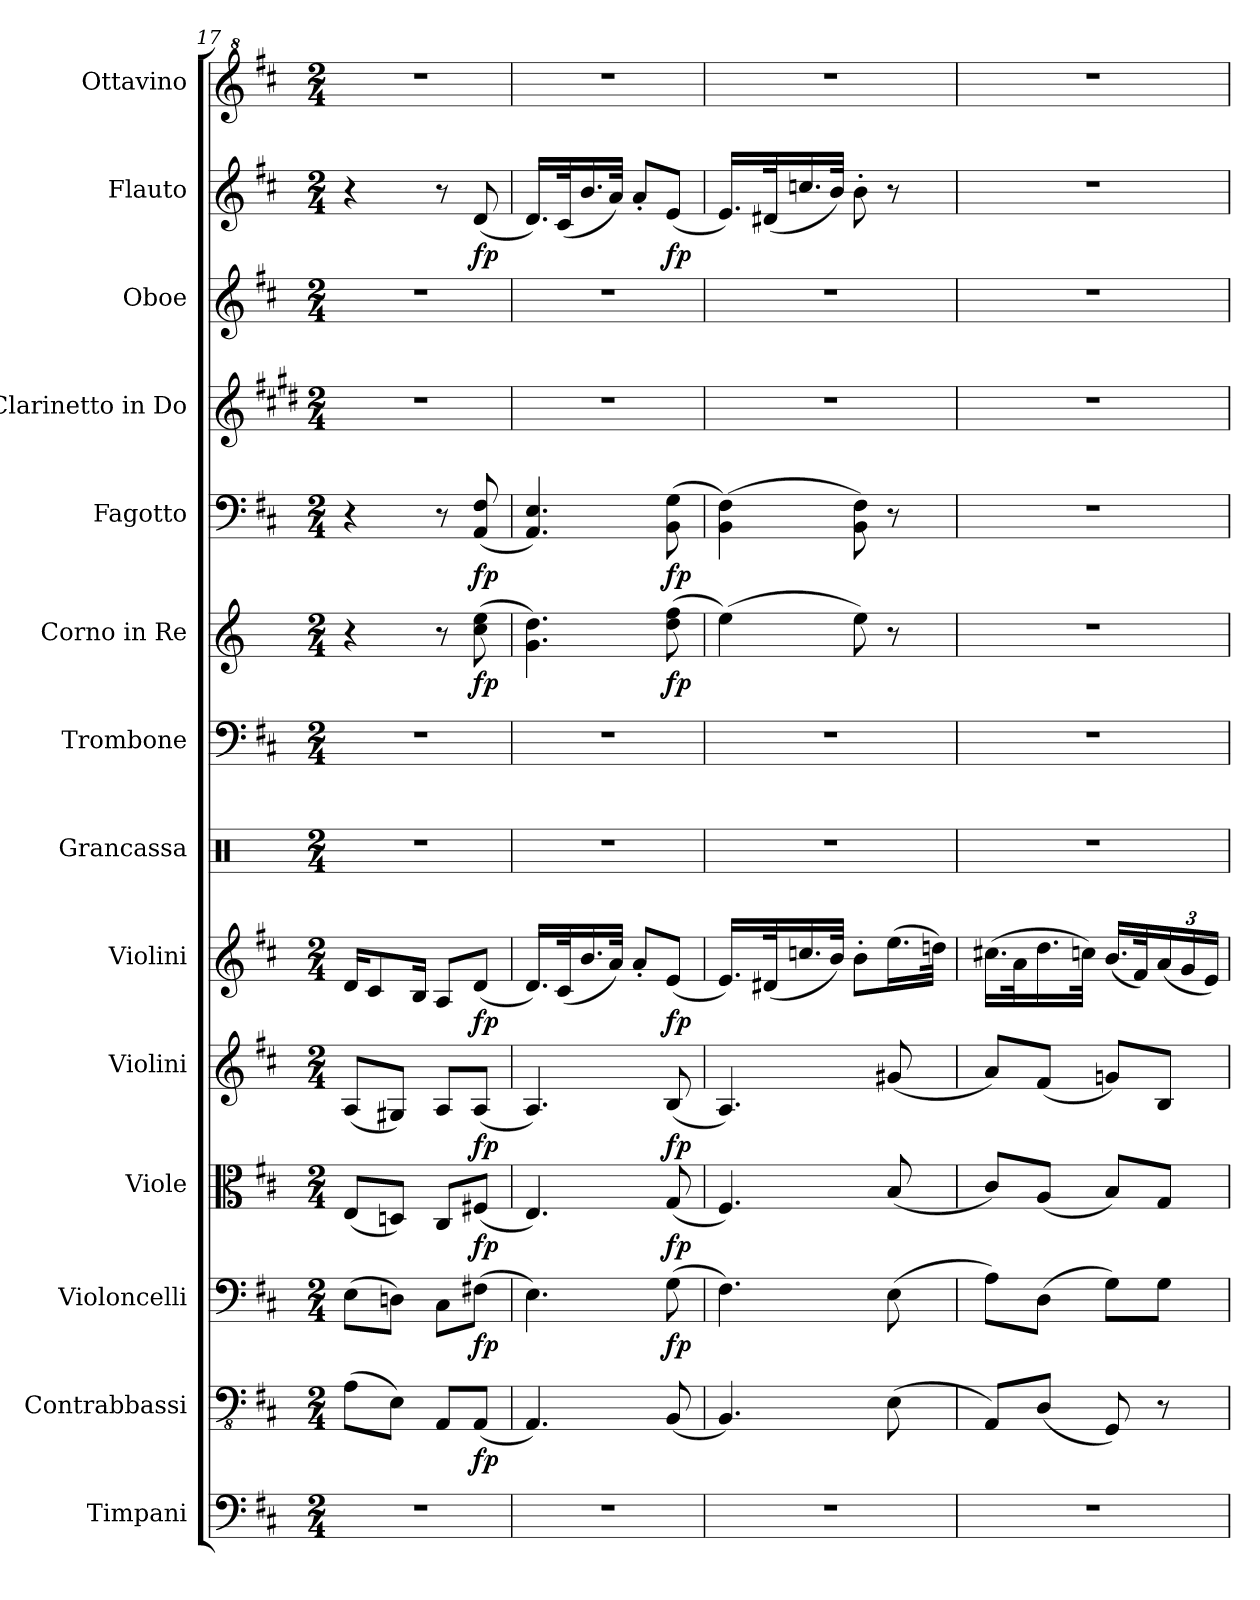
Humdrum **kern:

**kern	**kern	**dynam	**kern	**dynam	**kern	**dynam	**kern	**dynam	**kern	**dynam	**kern	**kern	**kern	**dynam	**kern	**dynam	**kern	**kern	**kern	**dynam	**kern
*part14	*part13	*part13	*part12	*part12	*part11	*part11	*part10	*part10	*part9	*part9	*part8	*part7	*part6	*part6	*part5	*part5	*part4	*part3	*part2	*part2	*part1
*staff14	*staff13	*staff13	*staff12	*staff12	*staff11	*staff11	*staff10	*staff10	*staff9	*staff9	*staff8	*staff7	*staff6	*staff6	*staff5	*staff5	*staff4	*staff3	*staff2	*staff2	*staff1
*I"Timpani	*I"Contrabbassi	*	*I"Violoncelli	*	*I"Viole	*	*I"Violini	*	*I"Violini	*	*I"Grancassa	*I"Trombone	*I"Corno in Re	*	*I"Fagotto	*	*I"Clarinetto in Do	*I"Oboe	*I"Flauto	*	*I"Ottavino
*I'Timp.	*I'Cb.	*	*	*	*	*	*I'Vl.	*	*I'Vl.	*	*I'Gc.	*I'Tbn.	*I'Cor.	*	*I'Fag.	*	*I'Cl. Do	*I'Ob.	*I'Fl.	*	*I'Ott.
*clefF4	*clefFv4	*	*clefF4	*	*clefC3	*	*clefG2	*	*clefG2	*	*clefX	*clefF4	*clefG2	*	*clefF4	*	*clefG2	*clefG2	*clefG2	*	*clefG^2
*	*	*	*	*	*	*	*	*	*	*	*	*	*ITrd6c10	*	*	*	*ITrd1c2	*	*	*	*ITrd-7c-12
*k[f#c#]	*k[f#c#]	*	*k[f#c#]	*	*k[f#c#]	*	*k[f#c#]	*	*k[f#c#]	*	*k[]	*k[f#c#]	*k[f#c#]	*	*k[f#c#]	*	*k[f#c#]	*k[f#c#]	*k[f#c#]	*	*k[f#c#]
*M2/4	*M2/4	*	*M2/4	*	*M2/4	*	*M2/4	*	*M2/4	*	*M2/4	*M2/4	*M2/4	*	*M2/4	*	*M2/4	*M2/4	*M2/4	*	*M2/4
=17	=17	=17	=17	=17	=17	=17	=17	=17	=17	=17	=17	=17	=17	=17	=17	=17	=17	=17	=17	=17	=17
2r	(8AA\L	.	(8E\L	.	(8E/L	.	(8A/L	.	16d/KL	.	2r	2r	4r	.	4r	.	2r	2r	4r	.	2r
.	.	.	.	.	.	.	.	.	8c#/	.	.	.	.	.	.	.	.	.	.	.	.
.	8EE\J)	.	8Dn\J)	.	8Dn/J)	.	8G#X/J)	.	.	.	.	.	.	.	.	.	.	.	.	.	.
.	.	.	.	.	.	.	.	.	16B/Jk	.	.	.	.	.	.	.	.	.	.	.	.
.	8AAA/L	.	8C#\L	.	8C#/L	.	8A/L	.	8A/L	.	.	.	8r	.	8r	.	.	.	8r	.	.
!	!	!LO:DY:b	!	!LO:DY:b	!	!LO:DY:b	!	!LO:DY:b	!	!LO:DY:b	!	!	!	!LO:DY:b	!	!LO:DY:b	!	!	!	!LO:DY:b	!
.	(8AAA/J	fp	(8F#X\J	fp	(8F#X/J	fp	(8A/J	fp	(8d/J	fp	.	.	(8d\ 8f#\	fp	(8AA/ 8F#/	fp	.	.	(8d/	fp	.
=18	=18	=18	=18	=18	=18	=18	=18	=18	=18	=18	=18	=18	=18	=18	=18	=18	=18	=18	=18	=18	=18
2r	4.AAA/)	.	4.E\)	.	4.E/)	.	4.A/)	.	16.d/LL)	.	2r	2r	4.A\ 4.e\)	.	4.AA/ 4.E/)	.	2r	2r	16.d/LL)	.	2r
.	.	.	.	.	.	.	.	.	(32c#/K	.	.	.	.	.	.	.	.	.	(32c#/K	.	.
.	.	.	.	.	.	.	.	.	16.b/	.	.	.	.	.	.	.	.	.	16.b/	.	.
.	.	.	.	.	.	.	.	.	32a/JJk)	.	.	.	.	.	.	.	.	.	32a/JJk)	.	.
.	.	.	.	.	.	.	.	.	8a'/L	.	.	.	.	.	.	.	.	.	8a'/L	.	.
!	!	!	!	!LO:DY:b	!	!LO:DY:b	!	!LO:DY:b	!	!LO:DY:b	!	!	!	!LO:DY:b	!	!LO:DY:b	!	!	!	!LO:DY:b	!
.	(8BBB/	.	(8G\	fp	(8G/	fp	(8B/	fp	(8e/J	fp	.	.	(8e\ 8g\	fp	(8BB\ 8G\	fp	.	.	(8e/J	fp	.
!!LO:PB:g=z
=19	=19	=19	=19	=19	=19	=19	=19	=19	=19	=19	=19	=19	=19	=19	=19	=19	=19	=19	=19	=19	=19
2r	4.BBB/)	.	4.F#\)	.	4.F#/)	.	4.A/)	.	16.e/LL)	.	2r	2r	(4f#\)	.	(4BB\ 4F#\)	.	2r	2r	16.e/LL)	.	2r
.	.	.	.	.	.	.	.	.	(32d#X/K	.	.	.	.	.	.	.	.	.	(32d#X/K	.	.
.	.	.	.	.	.	.	.	.	16.ccn/	.	.	.	.	.	.	.	.	.	16.ccn/	.	.
.	.	.	.	.	.	.	.	.	32b/JJk)	.	.	.	.	.	.	.	.	.	32b/JJk)	.	.
.	.	.	.	.	.	.	.	.	8b'\L	.	.	.	8f#\)	.	8BB\ 8F#\)	.	.	.	8b'\	.	.
.	(8EE\	.	(8E\	.	(8B/	.	(8g#X/	.	(16.ee\L	.	.	.	8r	.	8r	.	.	.	8r	.	.
.	.	.	.	.	.	.	.	.	32ddn\JJk)	.	.	.	.	.	.	.	.	.	.	.	.
=20	=20	=20	=20	=20	=20	=20	=20	=20	=20	=20	=20	=20	=20	=20	=20	=20	=20	=20	=20	=20	=20
2r	8AAA/L)	.	8A\L)	.	8c#/L)	.	8a/L)	.	(16.cc#X\LL	.	2r	2r	2r	.	2r	.	2r	2r	2r	.	2r
.	.	.	.	.	.	.	.	.	32a\K	.	.	.	.	.	.	.	.	.	.	.	.
.	(8DD/J	.	(8D\J	.	(8A/J	.	(8f#/J	.	16.dd\	.	.	.	.	.	.	.	.	.	.	.	.
.	.	.	.	.	.	.	.	.	32ccn\JJk)	.	.	.	.	.	.	.	.	.	.	.	.
.	8GGG/)	.	8G\L)	.	8B/L)	.	8gn/L)	.	(16.b/LL	.	.	.	.	.	.	.	.	.	.	.	.
.	.	.	.	.	.	.	.	.	32f#/K)	.	.	.	.	.	.	.	.	.	.	.	.
*	*	*	*	*	*	*	*	*	*Xbrackettup	*	*	*	*	*	*	*	*	*	*	*	*
.	8r	.	8G\J	.	8G/J	.	8B/J	.	(24a/	.	.	.	.	.	.	.	.	.	.	.	.
.	.	.	.	.	.	.	.	.	24g/	.	.	.	.	.	.	.	.	.	.	.	.
.	.	.	.	.	.	.	.	.	24e/JJ)	.	.	.	.	.	.	.	.	.	.	.	.
=	=	=	=	=	=	=	=	=	=	=	=	=	=	=	=	=	=	=	=	=	=
*-	*-	*-	*-	*-	*-	*-	*-	*-	*-	*-	*-	*-	*-	*-	*-	*-	*-	*-	*-	*-	*-
